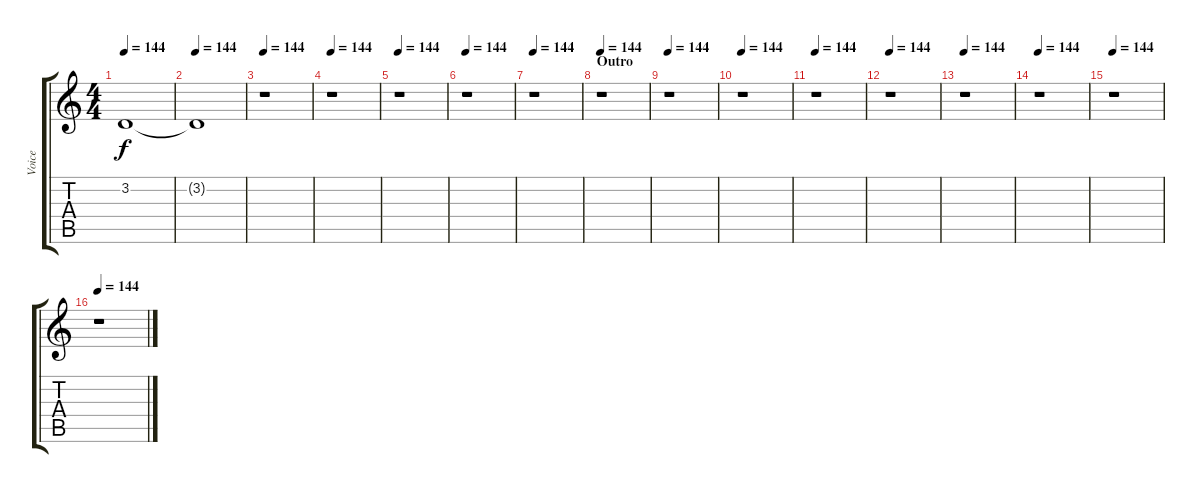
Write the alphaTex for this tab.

\track ("Voice" "Voice") {instrument lead6voice}
\staff {score tabs}
\tuning (E4 B3 G3 D3 A2 E2) {hide}
\ts (4 4)
\tempo 144
\clef g2
\ks c
3.2{t}.1{dy f} |
\tempo 144
3.2{t}.1 |
\tempo 144
r.1 |
\tempo 144
r.1 |
\tempo 144
r.1 |
\tempo 144
r.1 |
\tempo 144
r.1 |
\section ("" "Outro")
\tempo 144
r.1 |
\tempo 144
r.1 |
\tempo 144
r.1 |
\tempo 144
r.1 |
\tempo 144
r.1 |
\tempo 144
r.1 |
\tempo 144
r.1 |
\tempo 144
r.1 |
\tempo 144
r.1
